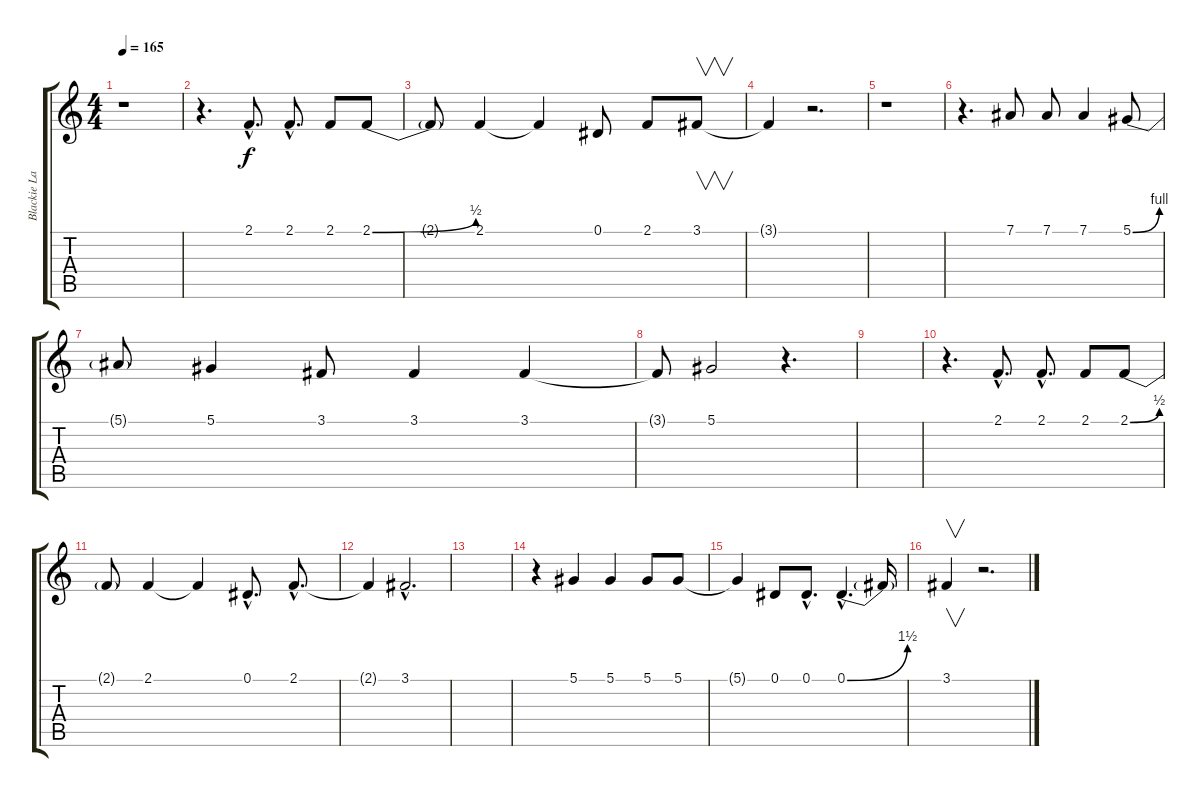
\track ("Blackie Lawless/Vocals" "Blackie La") {instrument pad3polysynth}
\staff {score tabs}
\tuning (Eb4 Bb3 Gb3 Db3 Ab2 Eb2) {hide}
\ts (4 4)
\tempo 165
\clef g2
\ks c
r.1{dy f} |
r.4{d} 2.1{hac}.8{d} 2.1{hac}.8{d} 2.1.8 2.1{be (bend 0 0 60 2)}.8 |
2.1{t}.8 2.1.4 2.1{t}.4 0.1.8 2.1.8 3.1.8{v} |
3.1{t}.4 r.2{d} |
r.1 |
r.4{d} 7.1.8 7.1.8 7.1.4 5.1{be (bend 0 0 60 4)}.8 |
5.1{t}.8 5.1.4 3.1.8 3.1.4 3.1.4 |
3.1{t}.8 5.1.2 r.4{d} |
|
r.4{d} 2.1{hac}.8{d} 2.1{hac}.8{d} 2.1.8 2.1{be (bend 0 0 60 2)}.8 |
2.1{t}.8 2.1.4 2.1{t}.4 0.1{hac}.8{d} 2.1{hac}.8{d} |
2.1{t}.4 3.1{hac}.2{d} |
|
r.4 5.1.4 5.1.4 5.1.8 5.1.8 |
5.1{t}.4 0.1.8 0.1{hac}.8{d} 0.1{be (bend 0 0 60 6) hac}.4{d} 0.1{t}.16 |
3.1.4{v} r.2{d}
